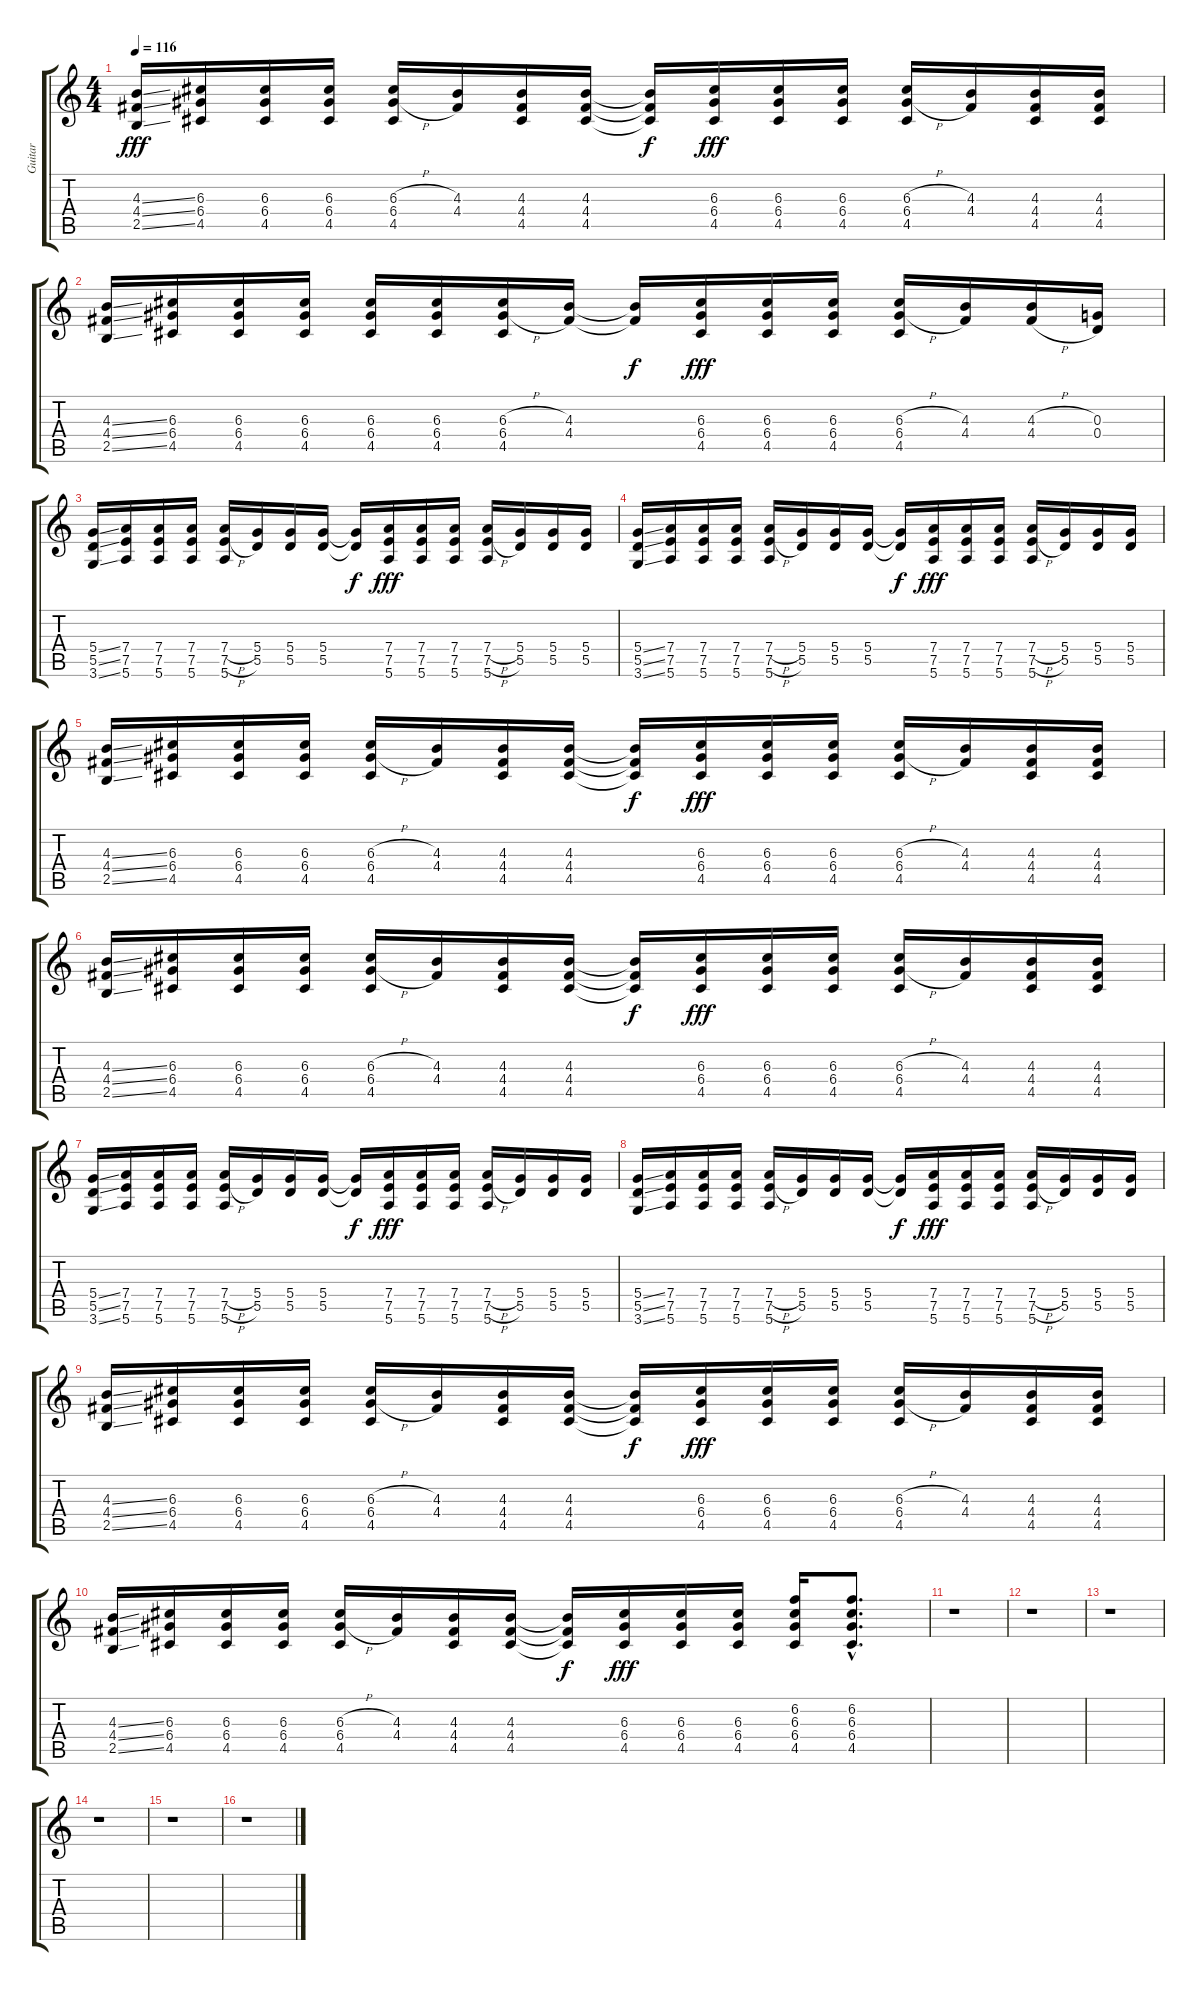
\track ("Guitar" "Guitar") {instrument overdrivenguitar}
\staff {score tabs}
\tuning (E4 B3 G3 D3 A2 E2) {hide}
\ts (4 4)
\tempo 116
\clef g2
\ks c
(4.3{ss} 4.4{ss} 2.5{ss}).16{dy fff} (6.3 6.4 4.5).16 (6.3 6.4 4.5).16 (6.3 6.4 4.5).16 (6.3{h} 6.4{h} 4.5).16 (4.3 4.4).16 (4.3 4.4 4.5).16 (4.3 4.4 4.5).16 (4.3{t} 4.4{t} 4.5{t}).16{dy f} (6.3 6.4 4.5).16{dy fff} (6.3 6.4 4.5).16 (6.3 6.4 4.5).16 (6.3{h} 6.4{h} 4.5).16 (4.3 4.4).16 (4.3 4.4 4.5).16 (4.3 4.4 4.5).16 |
(4.3{ss} 4.4{ss} 2.5{ss}).16 (6.3 6.4 4.5).16 (6.3 6.4 4.5).16 (6.3 6.4 4.5).16 (6.3 6.4 4.5).16 (6.3 6.4 4.5).16 (6.3{h} 6.4{h} 4.5).16 (4.3 4.4).16 (4.3{t} 4.4{t}).16{dy f} (6.3 6.4 4.5).16{dy fff} (6.3 6.4 4.5).16 (6.3 6.4 4.5).16 (6.3{h} 6.4{h} 4.5).16 (4.3 4.4).16 (4.3{h} 4.4{h}).16 (0.3 0.4).16 |
(5.4{ss} 5.5{ss} 3.6{ss}).16 (7.4 7.5 5.6).16 (7.4 7.5 5.6).16 (7.4 7.5 5.6).16 (7.4{h} 7.5{h} 5.6).16 (5.4 5.5).16 (5.4 5.5).16 (5.4 5.5).16 (5.4{t} 5.5{t}).16{dy f} (7.4 7.5 5.6).16{dy fff} (7.4 7.5 5.6).16 (7.4 7.5 5.6).16 (7.4{h} 7.5{h} 5.6).16 (5.4 5.5).16 (5.4 5.5).16 (5.4 5.5).16 |
(5.4{ss} 5.5{ss} 3.6{ss}).16 (7.4 7.5 5.6).16 (7.4 7.5 5.6).16 (7.4 7.5 5.6).16 (7.4{h} 7.5{h} 5.6).16 (5.4 5.5).16 (5.4 5.5).16 (5.4 5.5).16 (5.4{t} 5.5{t}).16{dy f} (7.4 7.5 5.6).16{dy fff} (7.4 7.5 5.6).16 (7.4 7.5 5.6).16 (7.4{h} 7.5{h} 5.6).16 (5.4 5.5).16 (5.4 5.5).16 (5.4 5.5).16 |
(4.3{ss} 4.4{ss} 2.5{ss}).16 (6.3 6.4 4.5).16 (6.3 6.4 4.5).16 (6.3 6.4 4.5).16 (6.3{h} 6.4{h} 4.5).16 (4.3 4.4).16 (4.3 4.4 4.5).16 (4.3 4.4 4.5).16 (4.3{t} 4.4{t} 4.5{t}).16{dy f} (6.3 6.4 4.5).16{dy fff} (6.3 6.4 4.5).16 (6.3 6.4 4.5).16 (6.3{h} 6.4{h} 4.5).16 (4.3 4.4).16 (4.3 4.4 4.5).16 (4.3 4.4 4.5).16 |
(4.3{ss} 4.4{ss} 2.5{ss}).16 (6.3 6.4 4.5).16 (6.3 6.4 4.5).16 (6.3 6.4 4.5).16 (6.3{h} 6.4{h} 4.5).16 (4.3 4.4).16 (4.3 4.4 4.5).16 (4.3 4.4 4.5).16 (4.3{t} 4.4{t} 4.5{t}).16{dy f} (6.3 6.4 4.5).16{dy fff} (6.3 6.4 4.5).16 (6.3 6.4 4.5).16 (6.3{h} 6.4{h} 4.5).16 (4.3 4.4).16 (4.3 4.4 4.5).16 (4.3 4.4 4.5).16 |
(5.4{ss} 5.5{ss} 3.6{ss}).16 (7.4 7.5 5.6).16 (7.4 7.5 5.6).16 (7.4 7.5 5.6).16 (7.4{h} 7.5{h} 5.6).16 (5.4 5.5).16 (5.4 5.5).16 (5.4 5.5).16 (5.4{t} 5.5{t}).16{dy f} (7.4 7.5 5.6).16{dy fff} (7.4 7.5 5.6).16 (7.4 7.5 5.6).16 (7.4{h} 7.5{h} 5.6).16 (5.4 5.5).16 (5.4 5.5).16 (5.4 5.5).16 |
(5.4{ss} 5.5{ss} 3.6{ss}).16 (7.4 7.5 5.6).16 (7.4 7.5 5.6).16 (7.4 7.5 5.6).16 (7.4{h} 7.5{h} 5.6).16 (5.4 5.5).16 (5.4 5.5).16 (5.4 5.5).16 (5.4{t} 5.5{t}).16{dy f} (7.4 7.5 5.6).16{dy fff} (7.4 7.5 5.6).16 (7.4 7.5 5.6).16 (7.4{h} 7.5{h} 5.6).16 (5.4 5.5).16 (5.4 5.5).16 (5.4 5.5).16 |
(4.3{ss} 4.4{ss} 2.5{ss}).16 (6.3 6.4 4.5).16 (6.3 6.4 4.5).16 (6.3 6.4 4.5).16 (6.3{h} 6.4{h} 4.5).16 (4.3 4.4).16 (4.3 4.4 4.5).16 (4.3 4.4 4.5).16 (4.3{t} 4.4{t} 4.5{t}).16{dy f} (6.3 6.4 4.5).16{dy fff} (6.3 6.4 4.5).16 (6.3 6.4 4.5).16 (6.3{h} 6.4{h} 4.5).16 (4.3 4.4).16 (4.3 4.4 4.5).16 (4.3 4.4 4.5).16 |
(4.3{ss} 4.4{ss} 2.5{ss}).16 (6.3 6.4 4.5).16 (6.3 6.4 4.5).16 (6.3 6.4 4.5).16 (6.3{h} 6.4{h} 4.5).16 (4.3 4.4).16 (4.3 4.4 4.5).16 (4.3 4.4 4.5).16 (4.3{t} 4.4{t} 4.5{t}).16{dy f} (6.3 6.4 4.5).16{dy fff} (6.3 6.4 4.5).16 (6.3 6.4 4.5).16 (6.2 6.3 6.4 4.5).16 (6.2{hac} 6.3{hac} 6.4{hac} 4.5{hac}).8{d} |
r.1 |
r.1 |
r.1 |
r.1 |
r.1 |
r.1
